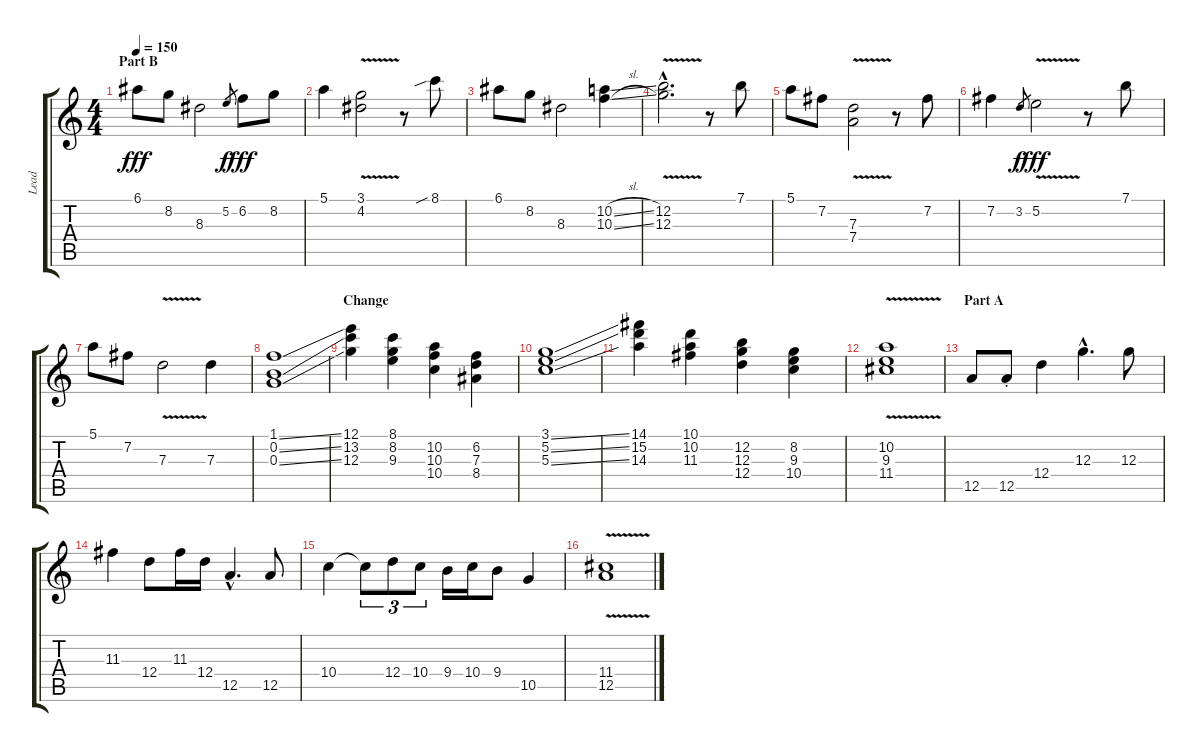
\track ("Lead" "Lead") {instrument acousticguitarnylon}
\staff {score tabs}
\tuning (E4 B3 G3 D3 A2 E2) {hide}
\ts (4 4)
\section ("" "Part B")
\tempo 150
\clef g2
\ks c
6.1.8{dy fff} 8.2.8 8.3.2 5.2.8{gr dy f} 6.2.8{dy fff} 8.2.8 |
5.1.4 (3.1{v} 4.2).2 r.8 8.1{sib}.8 |
6.1.8 8.2.8 8.3.2 (10.2{sl} 10.3{sl}).4 |
(12.2{v hac} 12.3{v hac}).2{d} r.8 7.1.8 |
5.1.8 7.2.8 (7.3 7.4{v}).2 r.8 7.2.8 |
7.2.4 3.2.8{gr dy f} 5.2{v}.2{dy fff} r.8 7.1.8 |
5.1.8 7.2.8 7.3{v}.2 7.3.4 |
(1.1{ss} 0.2{ss} 0.3{ss}).1 |
\section ("" "Change")
(12.1 13.2 12.3).4 (8.1 8.2 9.3).4 (10.2 10.3 10.4).4 (6.2 7.3 8.4).4 |
(3.1{ss} 5.2{ss} 5.3{ss}).1 |
(14.1 15.2 14.3).4 (10.1 10.2 11.3).4 (12.2 12.3 12.4).4 (8.2 9.3 10.4).4 |
(10.2{v} 9.3 11.4).1 |
\section ("" "Part A")
12.5.8 12.5{st}.8 12.4.4 12.3{hac}.4{d} 12.3.8 |
11.3.4 12.4.8 11.3.16 12.4.16 12.5{hac}.4{d} 12.5.8 |
10.4.4 10.4{t}.8{tu (3 2)} 12.4.8{tu (3 2)} 10.4.8{tu (3 2)} 9.4.16 10.4.16 9.4.8 10.5.4 |
(11.4{v} 12.5{v}).1
